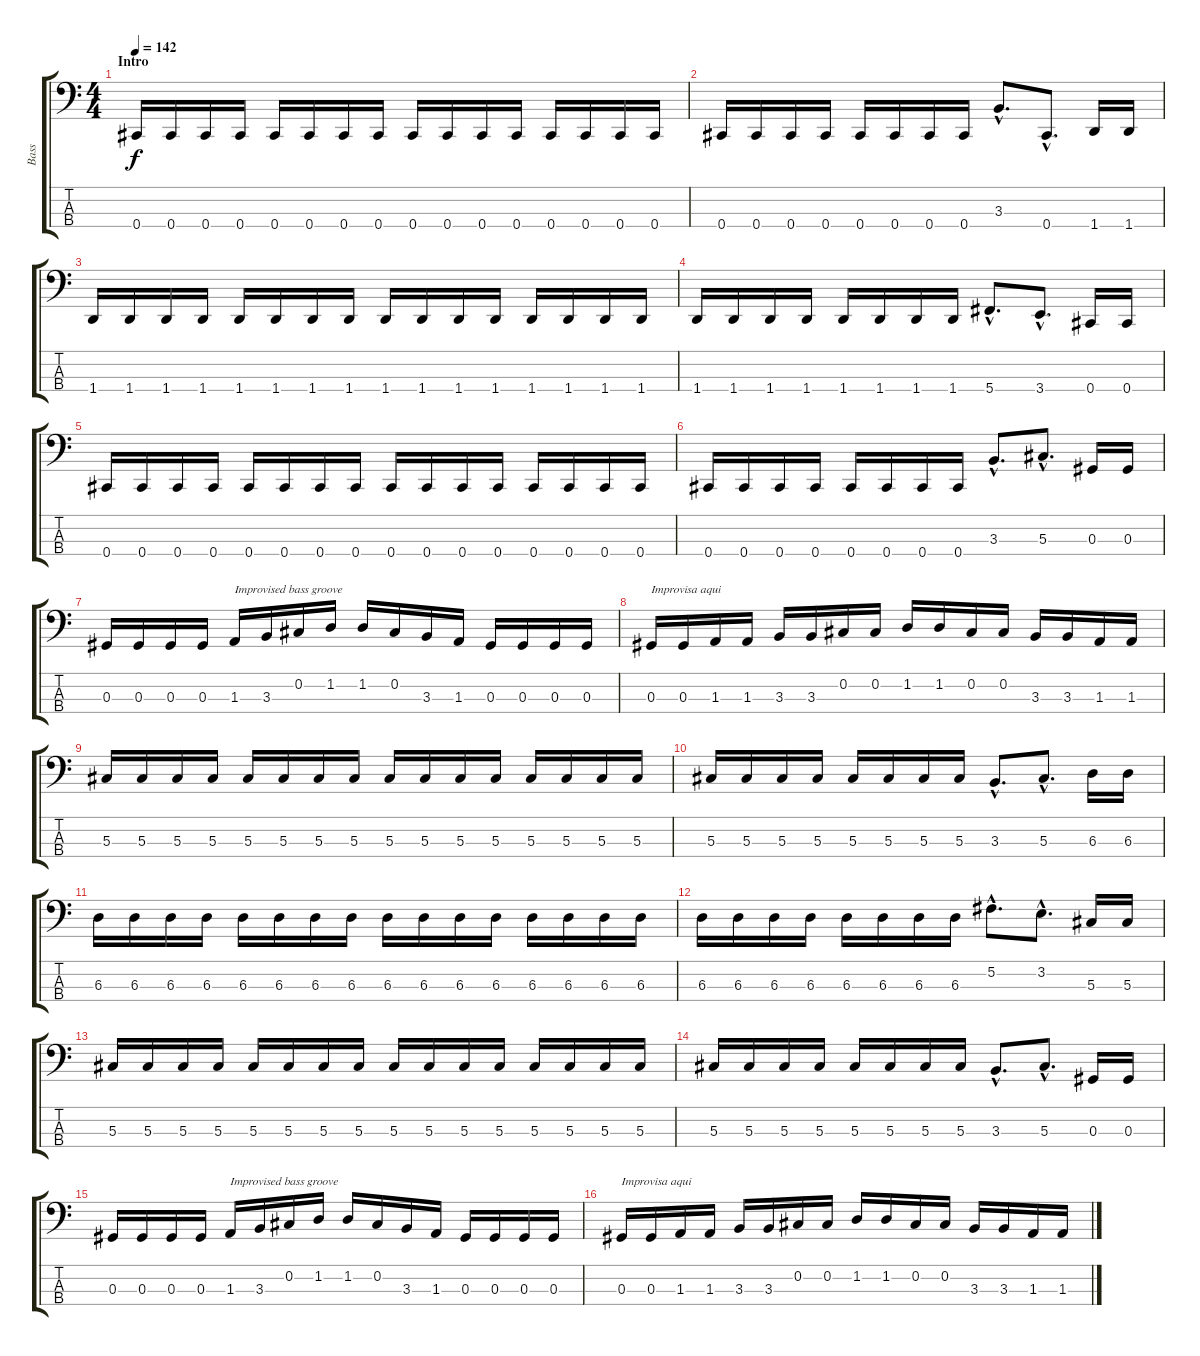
\track ("Bass" "Bass") {instrument electricbassfinger}
\staff {score tabs}
\tuning (Gb2 Db2 Ab1 Db1) {hide}
\ts (4 4)
\section ("" "Intro")
\tempo 142
\clef f4
\ks c
0.4.16{dy f instrument electricbassfinger} 0.4.16 0.4.16 0.4.16 0.4.16 0.4.16 0.4.16 0.4.16 0.4.16 0.4.16 0.4.16 0.4.16 0.4.16 0.4.16 0.4.16 0.4.16 |
0.4.16 0.4.16 0.4.16 0.4.16 0.4.16 0.4.16 0.4.16 0.4.16 3.3{hac}.8{d} 0.4{hac}.8{d} 1.4.16 1.4.16 |
1.4.16 1.4.16 1.4.16 1.4.16 1.4.16 1.4.16 1.4.16 1.4.16 1.4.16 1.4.16 1.4.16 1.4.16 1.4.16 1.4.16 1.4.16 1.4.16 |
1.4.16 1.4.16 1.4.16 1.4.16 1.4.16 1.4.16 1.4.16 1.4.16 5.4{hac}.8{d} 3.4{hac}.8{d} 0.4.16 0.4.16 |
0.4.16 0.4.16 0.4.16 0.4.16 0.4.16 0.4.16 0.4.16 0.4.16 0.4.16 0.4.16 0.4.16 0.4.16 0.4.16 0.4.16 0.4.16 0.4.16 |
0.4.16 0.4.16 0.4.16 0.4.16 0.4.16 0.4.16 0.4.16 0.4.16 3.3{hac}.8{d} 5.3{hac}.8{d} 0.3.16 0.3.16 |
0.3.16 0.3.16 0.3.16 0.3.16 1.3.16{txt "Improvised bass groove"} 3.3.16 0.2.16 1.2.16 1.2.16 0.2.16 3.3.16 1.3.16 0.3.16 0.3.16 0.3.16 0.3.16 |
0.3.16{txt "Improvisa aqui"} 0.3.16 1.3.16 1.3.16 3.3.16 3.3.16 0.2.16 0.2.16 1.2.16 1.2.16 0.2.16 0.2.16 3.3.16 3.3.16 1.3.16 1.3.16 |
5.3.16 5.3.16 5.3.16 5.3.16 5.3.16 5.3.16 5.3.16 5.3.16 5.3.16 5.3.16 5.3.16 5.3.16 5.3.16 5.3.16 5.3.16 5.3.16 |
5.3.16 5.3.16 5.3.16 5.3.16 5.3.16 5.3.16 5.3.16 5.3.16 3.3{hac}.8{d} 5.3{hac}.8{d} 6.3.16 6.3.16 |
6.3.16 6.3.16 6.3.16 6.3.16 6.3.16 6.3.16 6.3.16 6.3.16 6.3.16 6.3.16 6.3.16 6.3.16 6.3.16 6.3.16 6.3.16 6.3.16 |
6.3.16 6.3.16 6.3.16 6.3.16 6.3.16 6.3.16 6.3.16 6.3.16 5.2{hac}.8{d} 3.2{hac}.8{d} 5.3.16 5.3.16 |
5.3.16 5.3.16 5.3.16 5.3.16 5.3.16 5.3.16 5.3.16 5.3.16 5.3.16 5.3.16 5.3.16 5.3.16 5.3.16 5.3.16 5.3.16 5.3.16 |
5.3.16 5.3.16 5.3.16 5.3.16 5.3.16 5.3.16 5.3.16 5.3.16 3.3{hac}.8{d} 5.3{hac}.8{d} 0.3.16 0.3.16 |
0.3.16 0.3.16 0.3.16 0.3.16 1.3.16{txt "Improvised bass groove"} 3.3.16 0.2.16 1.2.16 1.2.16 0.2.16 3.3.16 1.3.16 0.3.16 0.3.16 0.3.16 0.3.16 |
0.3.16{txt "Improvisa aqui"} 0.3.16 1.3.16 1.3.16 3.3.16 3.3.16 0.2.16 0.2.16 1.2.16 1.2.16 0.2.16 0.2.16 3.3.16 3.3.16 1.3.16 1.3.16
